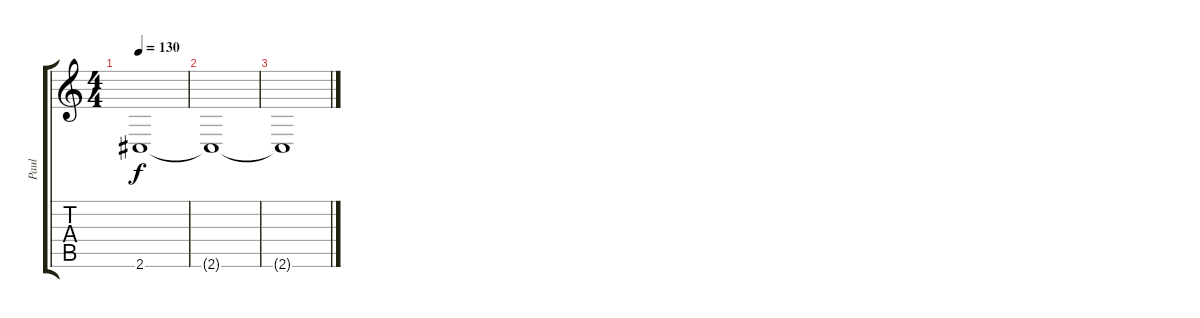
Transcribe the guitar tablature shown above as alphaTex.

\track ("Paul" "Paul") {instrument electricbassfinger}
\staff {score tabs}
\tuning (Db4 Ab3 E3 B2 Gb2 B1) {hide}
\ts (4 4)
\tempo 130
\clef g2
\ks c
2.6{t}.1{dy f} |
2.6{t}.1 |
2.6{t}.1
